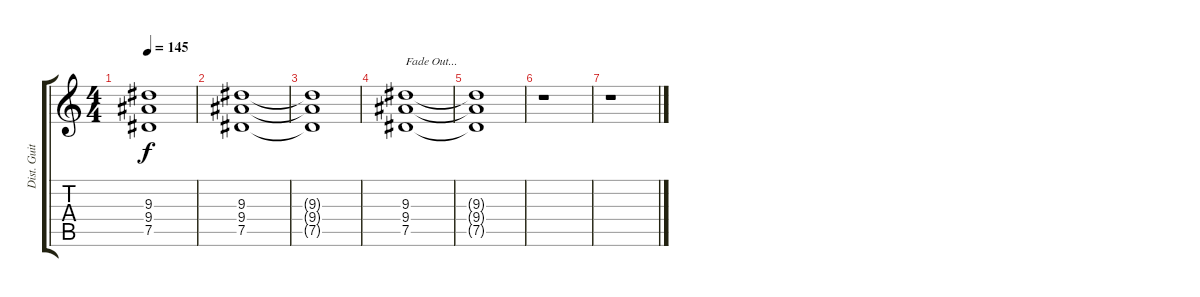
\track ("Dist. Guitar 1" "Dist. Guit") {instrument distortionguitar}
\staff {score tabs}
\tuning (Eb4 Bb3 Gb3 Db3 Ab2 Eb2) {hide}
\ts (4 4)
\tempo 145
\clef g2
\ks c
(9.3{t} 9.4{t} 7.5{t}).1{dy f} |
(9.3 9.4 7.5).1 |
(9.3{t} 9.4{t} 7.5{t}).1 |
(9.3 9.4 7.5).1{txt "Fade Out..." volume 1} |
(9.3{t} 9.4{t} 7.5{t}).1 |
r.1 |
r.1
